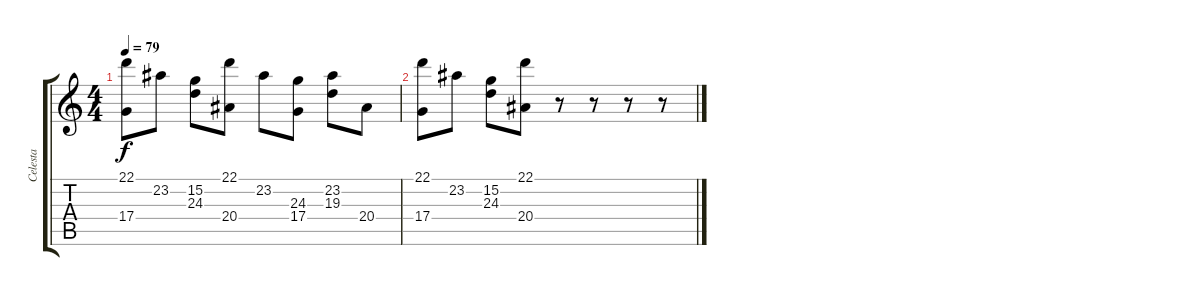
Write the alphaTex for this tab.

\track ("Celesta" "Celesta") {instrument celesta}
\staff {score tabs}
\tuning (E4 B3 G3 D3 A2 E2) {hide}
\ts (4 4)
\tempo 79
\clef g2
\ks c
(22.1 17.4).8{dy f} 23.2.8 (15.2 24.3).8 (22.1 20.4).8 23.2.8 (24.3 17.4).8 (23.2 19.3).8 20.4.8 |
(22.1 17.4).8 23.2.8 (15.2 24.3).8 (22.1 20.4).8 r.8 r.8 r.8 r.8
